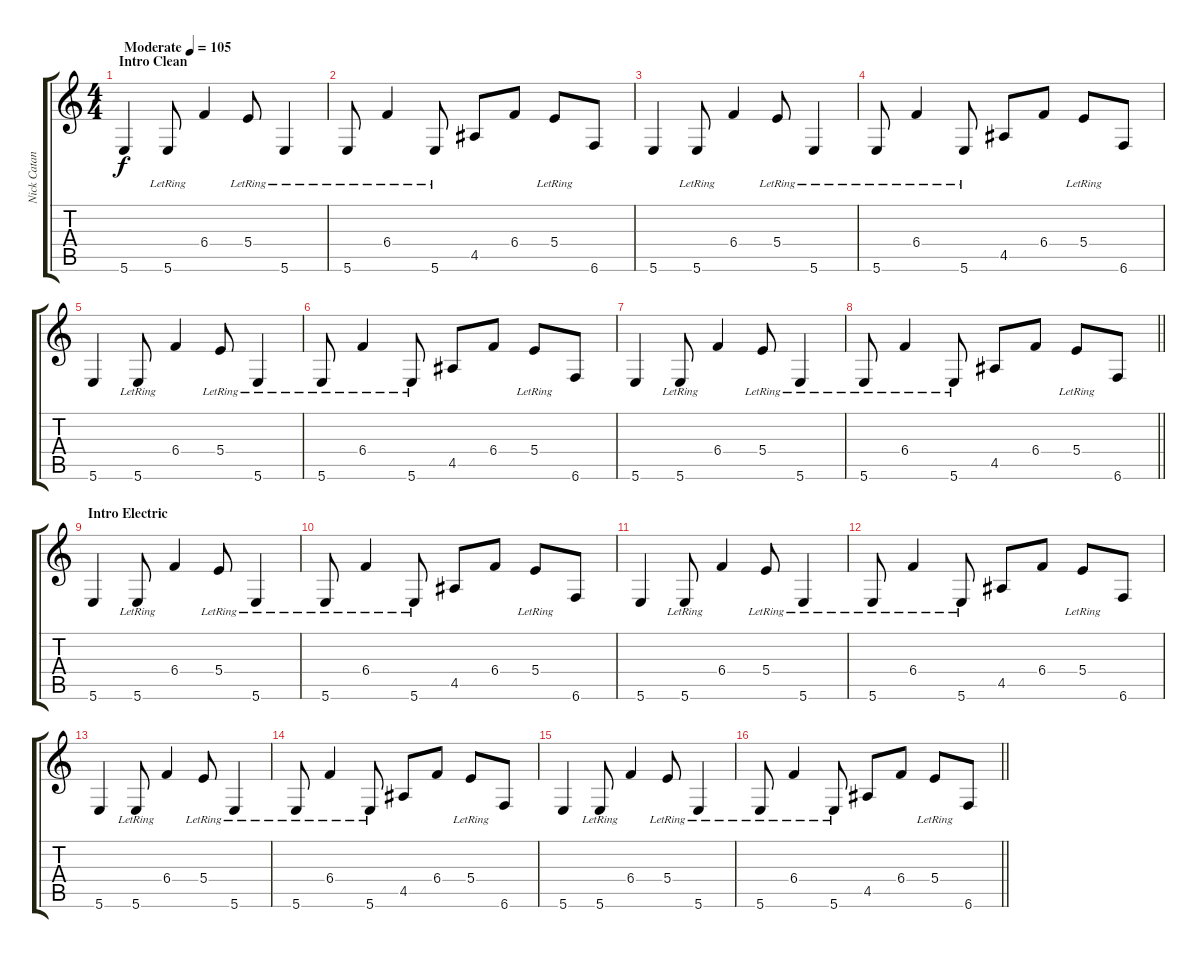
\track ("Nick Catanese" "Nick Catan") {instrument overdrivenguitar}
\staff {score tabs}
\tuning (Db4 Ab3 E3 B2 Gb2 B1) {hide}
\ts (4 4)
\section ("" "Intro Clean")
\tempo (105 "Moderate")
\clef g2
\ks c
5.6.4{dy f volume 12 instrument electricguitarclean} 5.6{lr}.8 6.4.4 5.4{lr}.8 5.6{lr}.4 |
5.6{lr}.8 6.4{lr}.4 5.6{lr}.8 4.5.8 6.4.8 5.4{lr}.8 6.6.8 |
5.6.4 5.6{lr}.8 6.4.4 5.4{lr}.8 5.6{lr}.4 |
5.6{lr}.8 6.4{lr}.4 5.6{lr}.8 4.5.8 6.4.8 5.4{lr}.8 6.6.8 |
5.6.4 5.6{lr}.8 6.4.4 5.4{lr}.8 5.6{lr}.4 |
5.6{lr}.8 6.4{lr}.4 5.6{lr}.8 4.5.8 6.4.8 5.4{lr}.8 6.6.8 |
5.6.4 5.6{lr}.8 6.4.4 5.4{lr}.8 5.6{lr}.4 |
\barLineRight lightlight
5.6{lr}.8 6.4{lr}.4 5.6{lr}.8 4.5.8 6.4.8 5.4{lr}.8 6.6.8 |
\section ("" "Intro Electric")
5.6.4 5.6{lr}.8 6.4.4 5.4{lr}.8 5.6{lr}.4 |
5.6{lr}.8 6.4{lr}.4 5.6{lr}.8 4.5.8 6.4.8 5.4{lr}.8 6.6.8 |
5.6.4 5.6{lr}.8 6.4.4 5.4{lr}.8 5.6{lr}.4 |
5.6{lr}.8 6.4{lr}.4 5.6{lr}.8 4.5.8 6.4.8 5.4{lr}.8 6.6.8 |
5.6.4 5.6{lr}.8 6.4.4 5.4{lr}.8 5.6{lr}.4 |
5.6{lr}.8 6.4{lr}.4 5.6{lr}.8 4.5.8 6.4.8 5.4{lr}.8 6.6.8 |
5.6.4 5.6{lr}.8 6.4.4 5.4{lr}.8 5.6{lr}.4 |
\barLineRight lightlight
5.6{lr}.8 6.4{lr}.4 5.6{lr}.8 4.5.8 6.4.8 5.4{lr}.8 6.6.8
